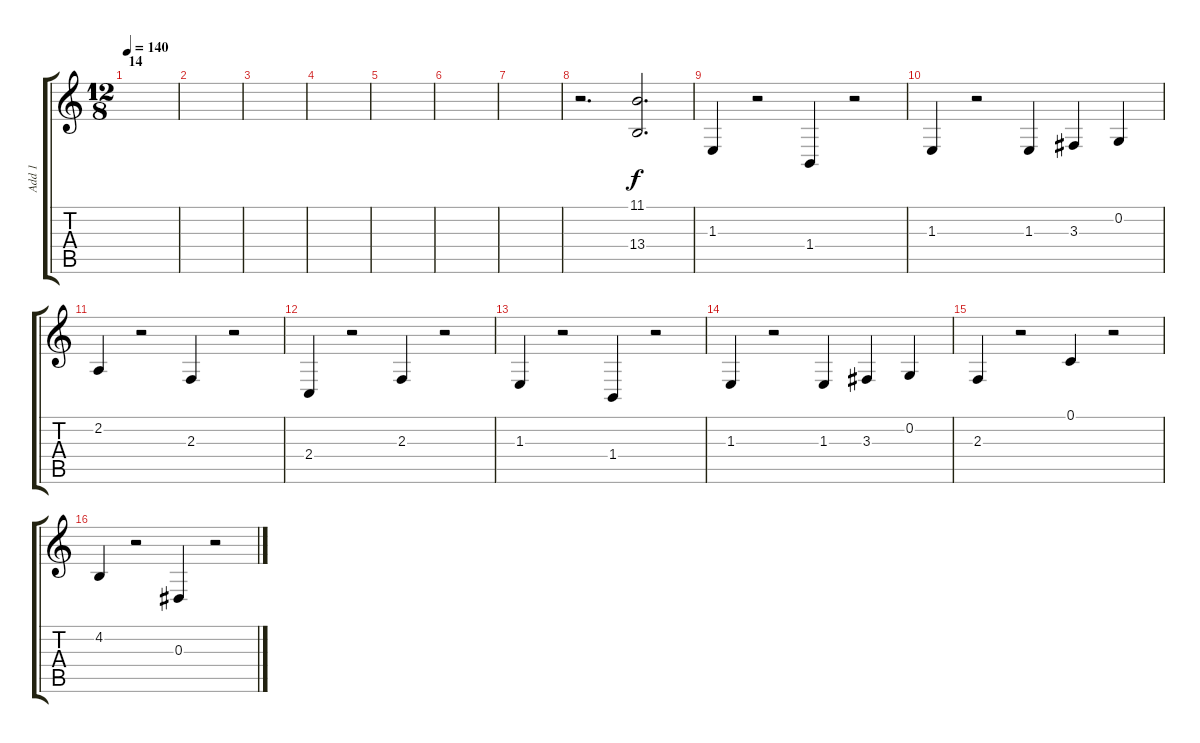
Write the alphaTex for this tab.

\track ("Add 1" "Add 1") {instrument lead1square}
\staff {score tabs}
\tuning (C4 G3 Eb3 Bb2 F2 C2) {hide}
\ts (12 8)
\section ("" "14")
\tempo 140
\clef g2
\ks c
|
|
|
|
|
|
|
r.2{d instrument electricbassfinger} (11.1 13.4).2{d} |
1.3.4{instrument pizzicatostrings} r.2 1.4.4 r.2 |
1.3.4 r.2 1.3.4 3.3.4 0.2.4 |
2.2.4 r.2 2.3.4 r.2 |
2.4.4 r.2 2.3.4 r.2 |
1.3.4 r.2 1.4.4 r.2 |
1.3.4 r.2 1.3.4 3.3.4 0.2.4 |
2.3.4 r.2 0.1.4 r.2 |
4.2.4 r.2 0.3.4 r.2
